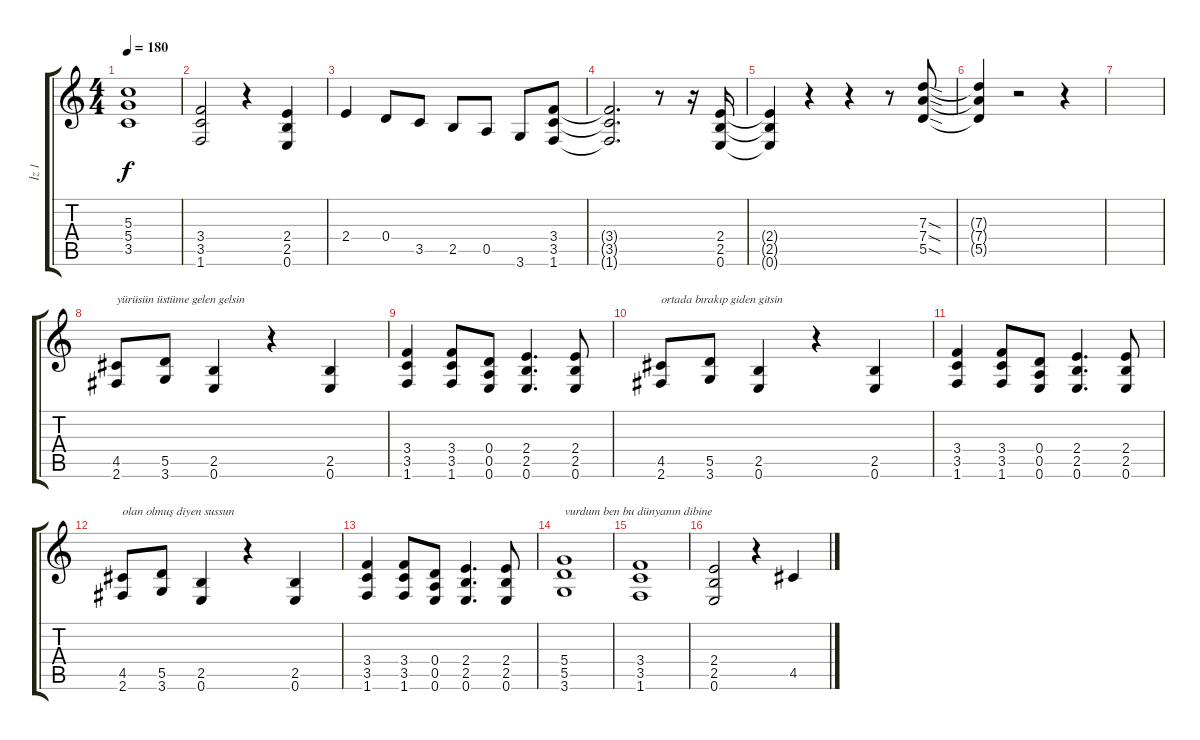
\track ("İz 1" "İz 1") {instrument distortionguitar}
\staff {score tabs}
\tuning (E4 B3 G3 D3 A2 E2) {hide}
\ts (4 4)
\tempo 180
\clef g2
\ks c
(5.3 5.4 3.5).1{dy f} |
(3.4 3.5 1.6).2 r.4 (2.4 2.5 0.6).4 |
2.4.4 0.4.8 3.5.8 2.5.8 0.5.8 3.6.8 (3.4 3.5 1.6).8 |
(3.4{t} 3.5{t} 1.6{t}).2{d} r.8 r.16 (2.4 2.5 0.6).16 |
(2.4{t} 2.5{t} 0.6{t}).4 r.4 r.4 r.8 (7.3{sod} 7.4{sod} 5.5{sod}).8 |
(7.3{t} 7.4{t} 5.5{t}).4 r.2 r.4 |
|
(4.5 2.6).8{txt "yürüsün üstüme gelen gelsin"} (5.5 3.6).8 (2.5 0.6).4 r.4 (2.5 0.6).4 |
(3.4 3.5 1.6).4 (3.4 3.5 1.6).8 (0.4 0.5 0.6).8 (2.4 2.5 0.6).4{d} (2.4 2.5 0.6).8 |
(4.5 2.6).8{txt "ortada bırakıp giden gitsin"} (5.5 3.6).8 (2.5 0.6).4 r.4 (2.5 0.6).4 |
(3.4 3.5 1.6).4 (3.4 3.5 1.6).8 (0.4 0.5 0.6).8 (2.4 2.5 0.6).4{d} (2.4 2.5 0.6).8 |
(4.5 2.6).8{txt "olan olmuş diyen sussun"} (5.5 3.6).8 (2.5 0.6).4 r.4 (2.5 0.6).4 |
(3.4 3.5 1.6).4 (3.4 3.5 1.6).8 (0.4 0.5 0.6).8 (2.4 2.5 0.6).4{d} (2.4 2.5 0.6).8 |
(5.4 5.5 3.6).1{txt "vurdum ben bu dünyanın dibine"} |
(3.4 3.5 1.6).1 |
(2.4 2.5 0.6).2 r.4 4.5.4
